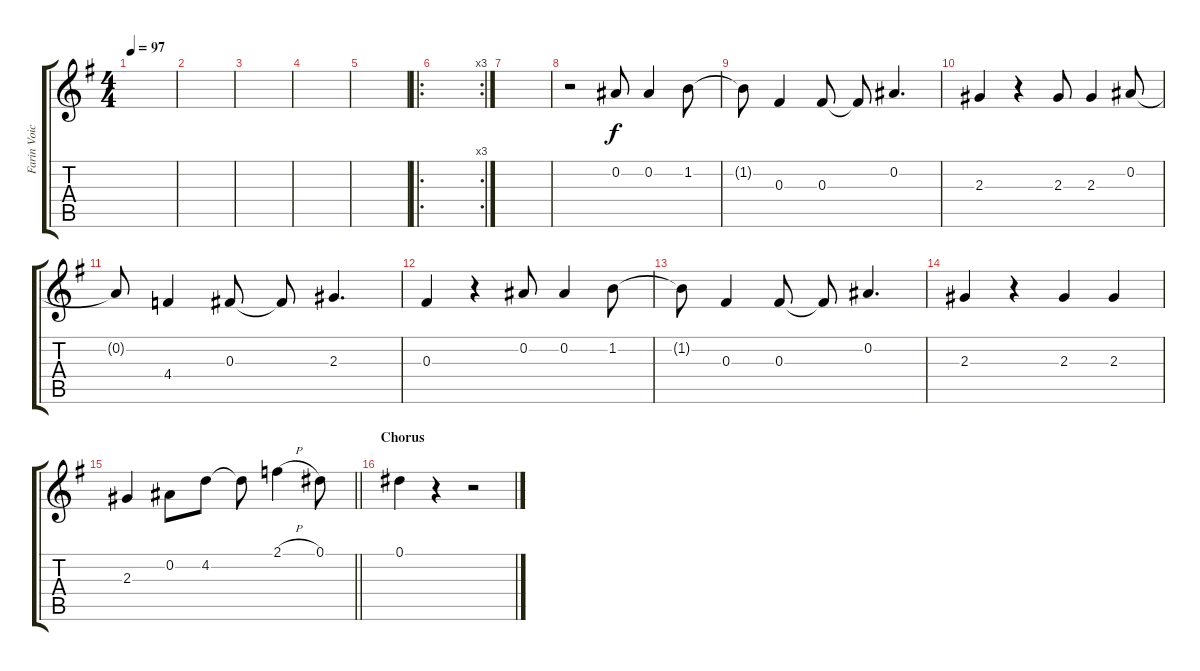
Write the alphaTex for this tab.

\track ("Farin Voice" "Farin Voic") {instrument overdrivenguitar}
\staff {score tabs}
\tuning (Eb4 Bb3 Gb3 Db3 Ab2 Eb2) {hide}
\ts (4 4)
\tempo 97
\clef g2
\ks g
|
|
|
|
|
\ro
\rc 3
|
|
r.2 0.2.8 0.2.4 1.2.8 |
1.2{t}.8 0.3.4 0.3.8 0.3{t}.8 0.2.4{d} |
2.3.4 r.4 2.3.8 2.3.4 0.2.8 |
0.2{t}.8 4.4.4 0.3.8 0.3{t}.8 2.3.4{d} |
0.3.4 r.4 0.2.8 0.2.4 1.2.8 |
1.2{t}.8 0.3.4 0.3.8 0.3{t}.8 0.2.4{d} |
2.3.4 r.4 2.3.4 2.3.4 |
\barLineRight lightlight
2.3.4 0.2.8 4.2.8 4.2{t}.8 2.1{h}.4 0.1.8 |
\section ("" "Chorus")
0.1.4 r.4 r.2
